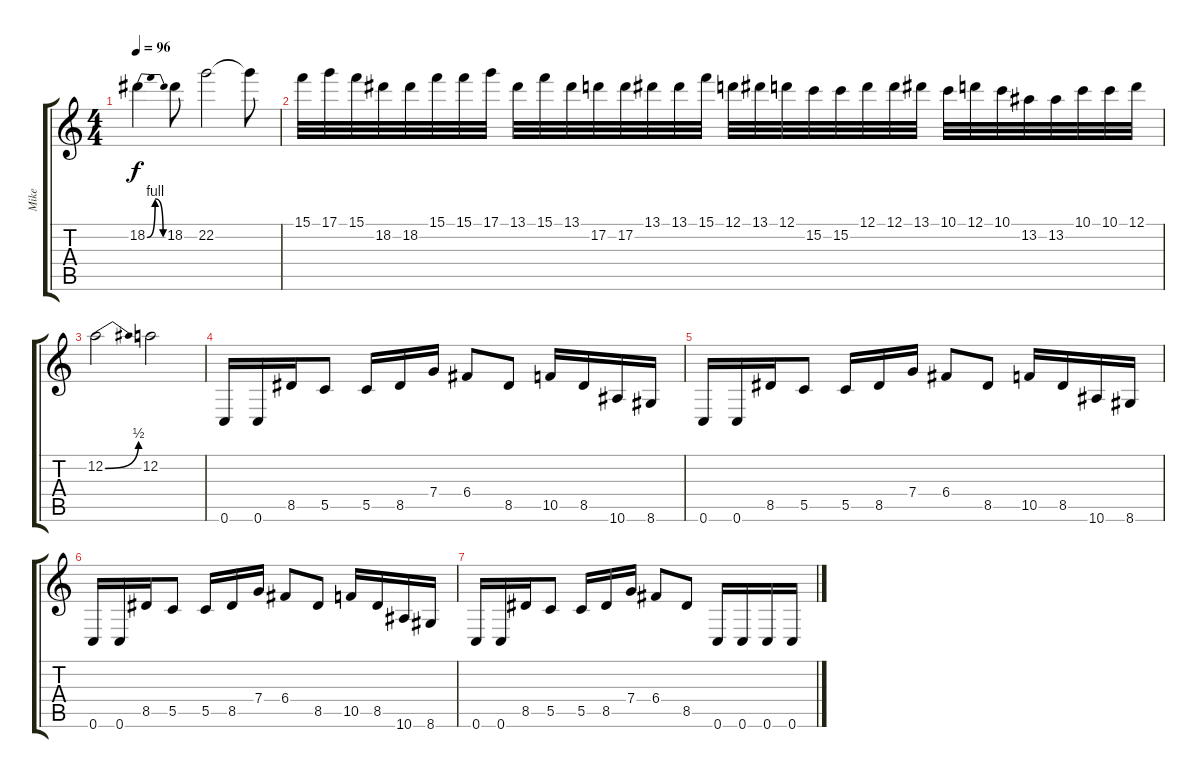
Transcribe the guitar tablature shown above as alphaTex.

\track ("Mike" "Mike") {instrument distortionguitar}
\staff {score tabs}
\tuning (D4 A3 F3 C3 G2 C2) {hide}
\ts (4 4)
\tempo 96
\clef g2
\ks c
18.2{be (bendrelease 0 0 15 4 30 4 60 0)}.4{dy f} 18.2.8 22.2.2 22.2{t}.8 |
15.1.32 17.1.32 15.1.32 18.2.32 18.2.32 15.1.32 15.1.32 17.1.32 13.1.32 15.1.32 13.1.32 17.2.32 17.2.32 13.1.32 13.1.32 15.1.32 12.1.32 13.1.32 12.1.32 15.2.32 15.2.32 12.1.32 12.1.32 13.1.32 10.1.32 12.1.32 10.1.32 13.2.32 13.2.32 10.1.32 10.1.32 12.1.32 |
12.2{be (bend 0 0 60 2)}.2 12.2.2 |
0.6.16 0.6.16 8.5.16 5.5.8 5.5.16 8.5.16 7.4.16 6.4.8 8.5.8 10.5.16 8.5.16 10.6.16 8.6.16 |
0.6.16 0.6.16 8.5.16 5.5.8 5.5.16 8.5.16 7.4.16 6.4.8 8.5.8 10.5.16 8.5.16 10.6.16 8.6.16 |
0.6.16 0.6.16 8.5.16 5.5.8 5.5.16 8.5.16 7.4.16 6.4.8 8.5.8 10.5.16 8.5.16 10.6.16 8.6.16 |
0.6.16 0.6.16 8.5.16 5.5.8 5.5.16 8.5.16 7.4.16 6.4.8 8.5.8 0.6.16 0.6.16 0.6.16 0.6.16
